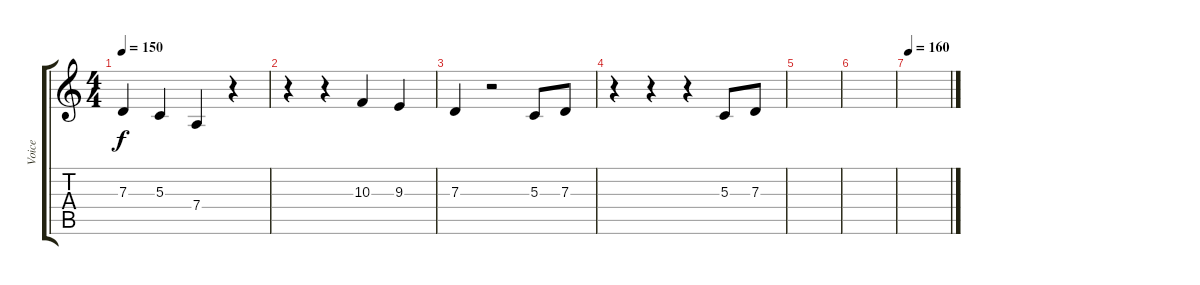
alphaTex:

\track ("Voice" "Voice") {instrument lead6voice}
\staff {score tabs}
\tuning (E4 B3 G3 D3 A2 E2) {hide}
\ts (4 4)
\tempo 150
\clef g2
\ks c
7.3.4{dy f} 5.3.4 7.4.4 r.4 |
r.4 r.4 10.3.4 9.3.4 |
7.3.4 r.2 5.3.8 7.3.8 |
r.4 r.4 r.4 5.3.8 7.3.8 |
|
|
\tempo 160
